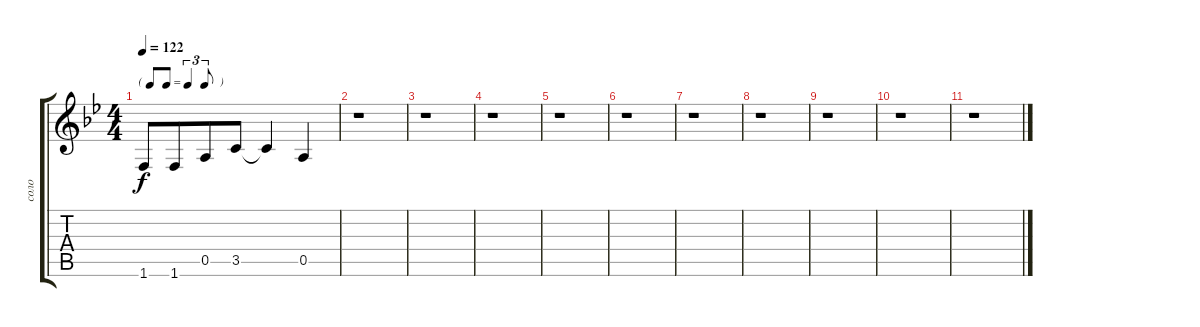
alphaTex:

\track ("соло" "соло") {instrument overdrivenguitar}
\staff {score tabs}
\tuning (E4 B3 G3 D3 A2 E2) {hide}
\ts (4 4)
\tf triplet8th
\tempo 122
\clef g2
\ks gminor
1.6.8{dy f} 1.6.8{beam merge} 0.5.8 3.5.8 3.5{t}.4 0.5.4 |
r.1 |
r.1 |
r.1 |
r.1 |
r.1 |
r.1 |
r.1 |
r.1 |
r.1 |
r.1
